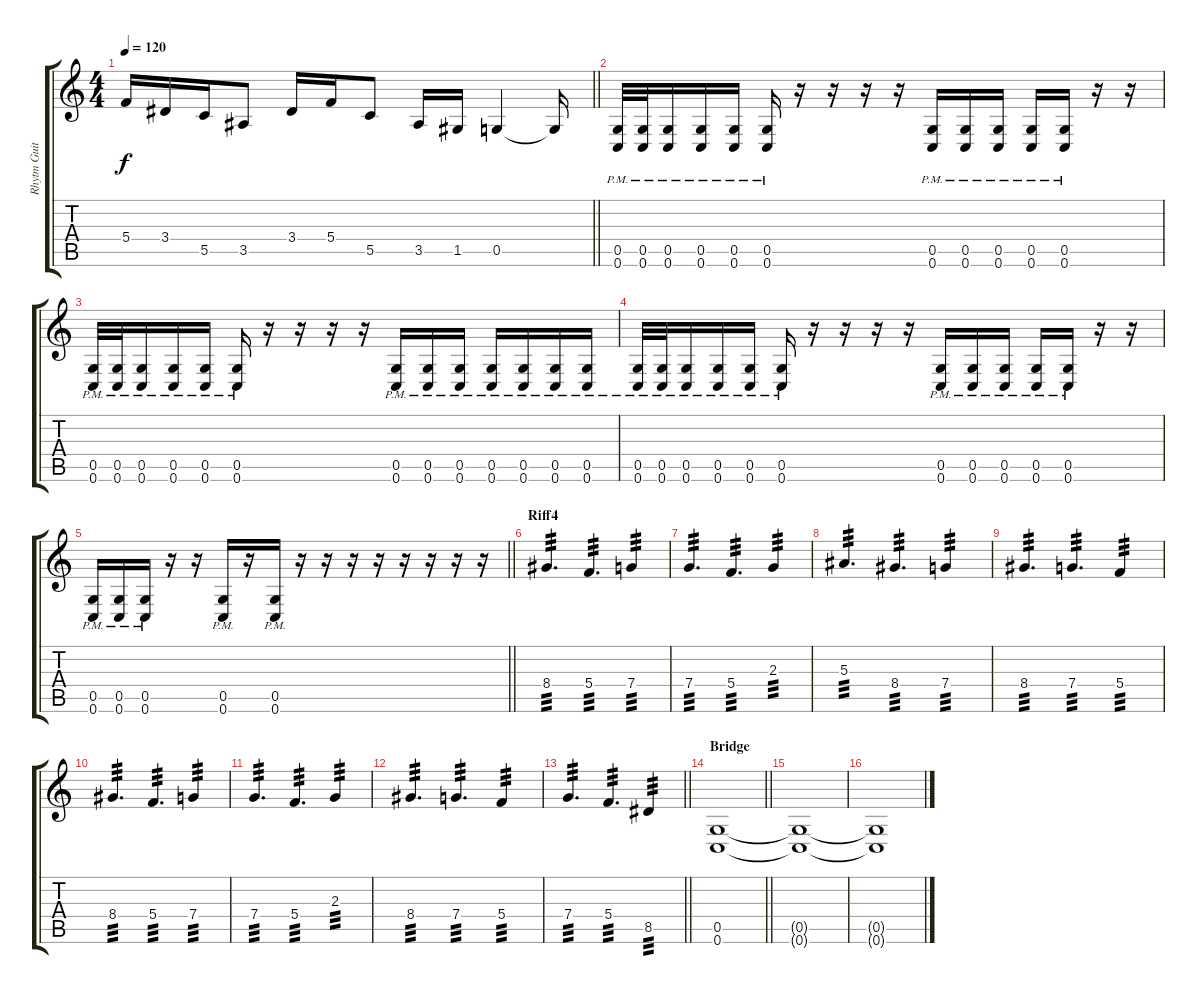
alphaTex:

\track ("Rhytm Guitar 2" "Rhytm Guit") {instrument overdrivenguitar}
\staff {score tabs}
\tuning (D4 A3 F3 C3 G2 C2) {hide}
\ts (4 4)
\tempo 120
\clef g2
\barLineRight lightlight
\ks c
5.4.16{dy f} 3.4.16 5.5.16 3.5.8 3.4.16 5.4.16 5.5.8 3.5.16 1.5.16 0.5.4 0.5{t}.16 |
(0.5{pm} 0.6{pm}).32{volume 7} (0.5{pm} 0.6{pm}).32 (0.5{pm} 0.6{pm}).16 (0.5{pm} 0.6{pm}).16 (0.5{pm} 0.6{pm}).16 (0.5{pm} 0.6{pm}).16 r.16 r.16 r.16 r.16 (0.5{pm} 0.6{pm}).16 (0.5{pm} 0.6{pm}).16 (0.5{pm} 0.6{pm}).16 (0.5{pm} 0.6{pm}).16 (0.5{pm} 0.6{pm}).16 r.16 r.16 |
(0.5{pm} 0.6{pm}).32 (0.5{pm} 0.6{pm}).32 (0.5{pm} 0.6{pm}).16 (0.5{pm} 0.6{pm}).16 (0.5{pm} 0.6{pm}).16 (0.5{pm} 0.6{pm}).16 r.16 r.16 r.16 r.16 (0.5{pm} 0.6{pm}).16 (0.5{pm} 0.6{pm}).16 (0.5{pm} 0.6{pm}).16 (0.5{pm} 0.6{pm}).16 (0.5{pm} 0.6{pm}).16 (0.5{pm} 0.6{pm}).16 (0.5{pm} 0.6{pm}).16 |
(0.5{pm} 0.6{pm}).32 (0.5{pm} 0.6{pm}).32 (0.5{pm} 0.6{pm}).16 (0.5{pm} 0.6{pm}).16 (0.5{pm} 0.6{pm}).16 (0.5{pm} 0.6{pm}).16 r.16 r.16 r.16 r.16 (0.5{pm} 0.6{pm}).16 (0.5{pm} 0.6{pm}).16 (0.5{pm} 0.6{pm}).16 (0.5{pm} 0.6{pm}).16 (0.5{pm} 0.6{pm}).16 r.16 r.16 |
\barLineRight lightlight
(0.5{pm} 0.6{pm}).16 (0.5{pm} 0.6{pm}).16 (0.5{pm} 0.6{pm}).16 r.16 r.16 (0.5{pm} 0.6{pm}).16 r.16 (0.5{pm} 0.6{pm}).16 r.16 r.16 r.16 r.16 r.16 r.16 r.16 r.16 |
\section ("" "Riff4")
8.4.4{d tp 3 volume 10} 5.4.4{d tp 3} 7.4.4{tp 3} |
7.4.4{d tp 3} 5.4.4{d tp 3} 2.3.4{tp 3} |
5.3.4{d tp 3} 8.4.4{d tp 3} 7.4.4{tp 3} |
8.4.4{d tp 3} 7.4.4{d tp 3} 5.4.4{tp 3} |
8.4.4{d tp 3} 5.4.4{d tp 3} 7.4.4{tp 3} |
7.4.4{d tp 3} 5.4.4{d tp 3} 2.3.4{tp 3} |
8.4.4{d tp 3} 7.4.4{d tp 3} 5.4.4{tp 3} |
\barLineRight lightlight
7.4.4{d tp 3} 5.4.4{d tp 3} 8.5.4{tp 3} |
\section ("" "Bridge")
\barLineRight lightlight
(0.5 0.6).1 |
(0.5{t} 0.6{t}).1 |
(0.5{t} 0.6{t}).1{volume 6}
